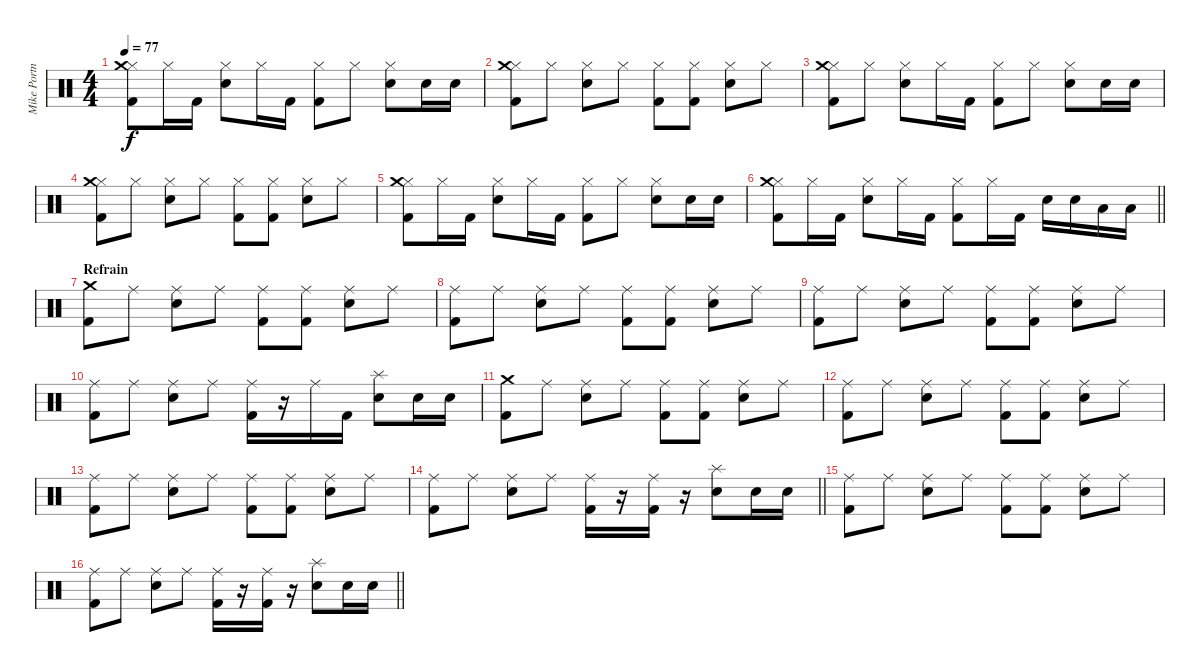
\track ("Mike Portnoy" "Mike Portn") {instrument percussion}
\staff {score}
\articulation defaults
\ts (4 4)
\tempo 77
\clef neutral
\ks c
("Hi-Hat (closed)" "Crash medium (hit)" "Kick (hit) 2").8{dy f} "Hi-Hat (closed)".16 "Kick (hit) 2".16 ("Hi-Hat (closed)" "Electric Snare (hit)").8 "Hi-Hat (closed)".16 "Kick (hit) 2".16 ("Hi-Hat (closed)" "Kick (hit) 2").8 "Hi-Hat (closed)".8 ("Hi-Hat (closed)" "Electric Snare (hit)").8 "Electric Snare (hit)".16 "Electric Snare (hit)".16 |
("Hi-Hat (closed)" "Crash medium (hit)" "Kick (hit) 2").8 "Hi-Hat (closed)".8 ("Hi-Hat (closed)" "Electric Snare (hit)").8 "Hi-Hat (closed)".8 ("Hi-Hat (closed)" "Kick (hit) 2").8 ("Hi-Hat (closed)" "Kick (hit) 2").8 ("Hi-Hat (closed)" "Electric Snare (hit)").8 "Hi-Hat (closed)".8 |
("Hi-Hat (closed)" "Crash medium (hit)" "Kick (hit) 2").8 "Hi-Hat (closed)".8 ("Hi-Hat (closed)" "Electric Snare (hit)").8 "Hi-Hat (closed)".16 "Kick (hit) 2".16 ("Hi-Hat (closed)" "Kick (hit) 2").8 "Hi-Hat (closed)".8 ("Hi-Hat (closed)" "Electric Snare (hit)").8 "Electric Snare (hit)".16 "Electric Snare (hit)".16 |
("Hi-Hat (closed)" "Crash medium (hit)" "Kick (hit) 2").8 "Hi-Hat (closed)".8 ("Hi-Hat (closed)" "Electric Snare (hit)").8 "Hi-Hat (closed)".8 ("Hi-Hat (closed)" "Kick (hit) 2").8 ("Hi-Hat (closed)" "Kick (hit) 2").8 ("Hi-Hat (closed)" "Electric Snare (hit)").8 "Hi-Hat (closed)".8 |
("Hi-Hat (closed)" "Crash medium (hit)" "Kick (hit) 2").8 "Hi-Hat (closed)".16 "Kick (hit) 2".16 ("Hi-Hat (closed)" "Electric Snare (hit)").8 "Hi-Hat (closed)".16 "Kick (hit) 2".16 ("Hi-Hat (closed)" "Kick (hit) 2").8 "Hi-Hat (closed)".8 ("Hi-Hat (closed)" "Electric Snare (hit)").8 "Electric Snare (hit)".16 "Electric Snare (hit)".16 |
\barLineRight lightlight
("Hi-Hat (closed)" "Crash medium (hit)" "Kick (hit) 2").8 "Hi-Hat (closed)".16 "Kick (hit) 2".16 ("Hi-Hat (closed)" "Electric Snare (hit)").8 "Hi-Hat (closed)".16 "Kick (hit) 2".16 ("Hi-Hat (closed)" "Kick (hit) 2").8 "Hi-Hat (closed)".16 "Kick (hit) 2".16 "Electric Snare (hit)".16 "Electric Snare (hit)".16 "Low Tom (hit)".16 "Low Tom (hit)".16 |
\section ("" "Refrain")
("Crash medium (hit)" "Kick (hit) 2").8 "Ride (middle)".8 ("Ride (middle)" "Electric Snare (hit)").8 "Ride (middle)".8 ("Ride (middle)" "Kick (hit) 2").8 ("Ride (middle)" "Kick (hit) 2").8 ("Ride (middle)" "Electric Snare (hit)").8 "Ride (middle)".8 |
("Ride (middle)" "Kick (hit) 2").8 "Ride (middle)".8 ("Ride (middle)" "Electric Snare (hit)").8 "Ride (middle)".8 ("Ride (middle)" "Kick (hit) 2").8 ("Ride (middle)" "Kick (hit) 2").8 ("Ride (middle)" "Electric Snare (hit)").8 "Ride (middle)".8 |
("Ride (middle)" "Kick (hit) 2").8 "Ride (middle)".8 ("Ride (middle)" "Electric Snare (hit)").8 "Ride (middle)".8 ("Ride (middle)" "Kick (hit) 2").8 ("Ride (middle)" "Kick (hit) 2").8 ("Ride (middle)" "Electric Snare (hit)").8 "Ride (middle)".8 |
("Ride (middle)" "Kick (hit) 2").8 "Ride (middle)".8 ("Ride (middle)" "Electric Snare (hit)").8 "Ride (middle)".8 ("Ride (middle)" "Kick (hit) 2").16 r.16 "Ride (middle)".16 "Kick (hit) 2".16 ("Splash (hit)" "Electric Snare (hit)").8 "Electric Snare (hit)".16 "Electric Snare (hit)".16 |
("Crash medium (hit)" "Kick (hit) 2").8 "Ride (middle)".8 ("Ride (middle)" "Electric Snare (hit)").8 "Ride (middle)".8 ("Ride (middle)" "Kick (hit) 2").8 ("Ride (middle)" "Kick (hit) 2").8 ("Ride (middle)" "Electric Snare (hit)").8 "Ride (middle)".8 |
("Ride (middle)" "Kick (hit) 2").8 "Ride (middle)".8 ("Ride (middle)" "Electric Snare (hit)").8 "Ride (middle)".8 ("Ride (middle)" "Kick (hit) 2").8 ("Ride (middle)" "Kick (hit) 2").8 ("Ride (middle)" "Electric Snare (hit)").8 "Ride (middle)".8 |
("Ride (middle)" "Kick (hit) 2").8 "Ride (middle)".8 ("Ride (middle)" "Electric Snare (hit)").8 "Ride (middle)".8 ("Ride (middle)" "Kick (hit) 2").8 ("Ride (middle)" "Kick (hit) 2").8 ("Ride (middle)" "Electric Snare (hit)").8 "Ride (middle)".8 |
\barLineRight lightlight
("Ride (middle)" "Kick (hit) 2").8 "Ride (middle)".8 ("Ride (middle)" "Electric Snare (hit)").8 "Ride (middle)".8 ("Ride (middle)" "Kick (hit) 2").16 r.16 ("Ride (middle)" "Kick (hit) 2").16 r.16 ("Splash (hit)" "Electric Snare (hit)").8 "Electric Snare (hit)".16 "Electric Snare (hit)".16 |
("Ride (middle)" "Kick (hit) 2").8 "Ride (middle)".8 ("Ride (middle)" "Electric Snare (hit)").8 "Ride (middle)".8 ("Ride (middle)" "Kick (hit) 2").8 ("Ride (middle)" "Kick (hit) 2").8 ("Ride (middle)" "Electric Snare (hit)").8 "Ride (middle)".8 |
\barLineRight lightlight
("Ride (middle)" "Kick (hit) 2").8 "Ride (middle)".8 ("Ride (middle)" "Electric Snare (hit)").8 "Ride (middle)".8 ("Ride (middle)" "Kick (hit) 2").16 r.16 ("Ride (middle)" "Kick (hit) 2").16 r.16 ("Splash (hit)" "Electric Snare (hit)").8 "Electric Snare (hit)".16 "Electric Snare (hit)".16
